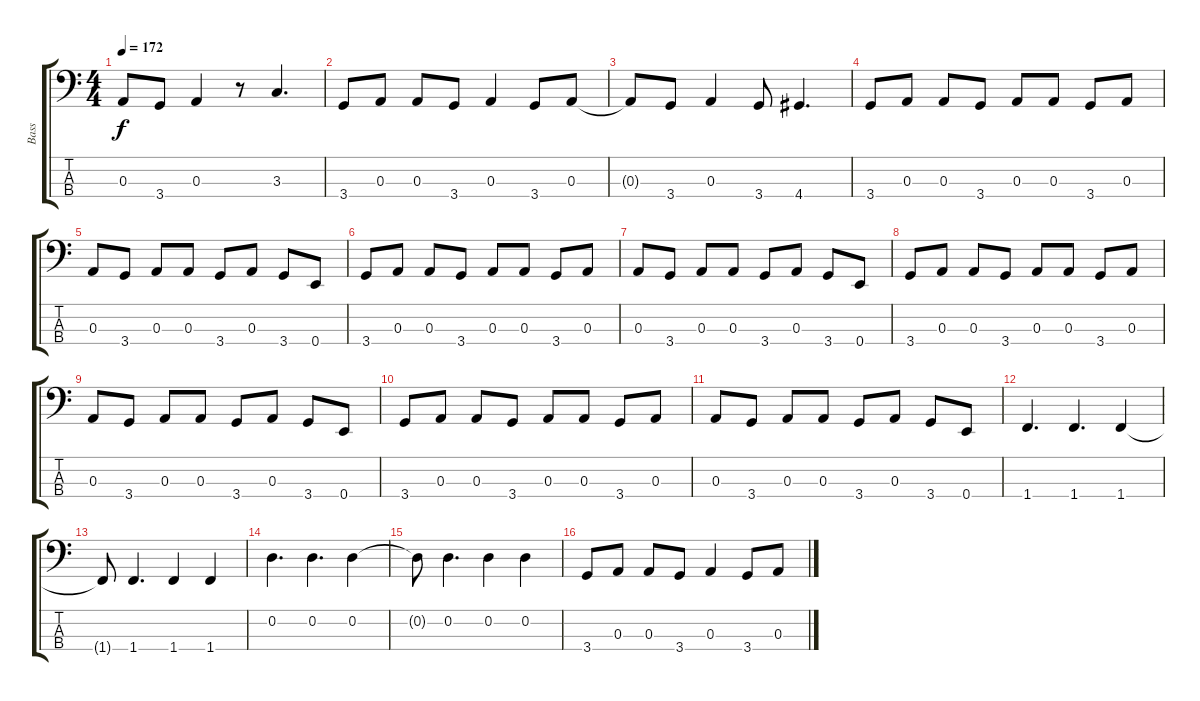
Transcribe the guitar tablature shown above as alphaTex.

\track ("Bass" "Bass") {instrument electricbassfinger}
\staff {score tabs}
\tuning (G2 D2 A1 E1) {hide}
\ts (4 4)
\tempo 172
\clef f4
\ks c
0.3{t}.8{dy f} 3.4.8 0.3.4 r.8 3.3.4{d} |
3.4.8 0.3.8 0.3.8 3.4.8 0.3.4 3.4.8 0.3.8 |
0.3{t}.8 3.4.8 0.3.4 3.4.8 4.4.4{d} |
3.4.8 0.3.8 0.3.8 3.4.8 0.3.8 0.3.8 3.4.8 0.3.8 |
0.3.8 3.4.8 0.3.8 0.3.8 3.4.8 0.3.8 3.4.8 0.4.8 |
3.4.8 0.3.8 0.3.8 3.4.8 0.3.8 0.3.8 3.4.8 0.3.8 |
0.3.8 3.4.8 0.3.8 0.3.8 3.4.8 0.3.8 3.4.8 0.4.8 |
3.4.8 0.3.8 0.3.8 3.4.8 0.3.8 0.3.8 3.4.8 0.3.8 |
0.3.8 3.4.8 0.3.8 0.3.8 3.4.8 0.3.8 3.4.8 0.4.8 |
3.4.8 0.3.8 0.3.8 3.4.8 0.3.8 0.3.8 3.4.8 0.3.8 |
0.3.8 3.4.8 0.3.8 0.3.8 3.4.8 0.3.8 3.4.8 0.4.8 |
1.4.4{d} 1.4.4{d} 1.4.4 |
1.4{t}.8 1.4.4{d} 1.4.4 1.4.4 |
0.2.4{d} 0.2.4{d} 0.2.4 |
0.2{t}.8 0.2.4{d} 0.2.4 0.2.4 |
3.4.8 0.3.8 0.3.8 3.4.8 0.3.4 3.4.8 0.3.8
